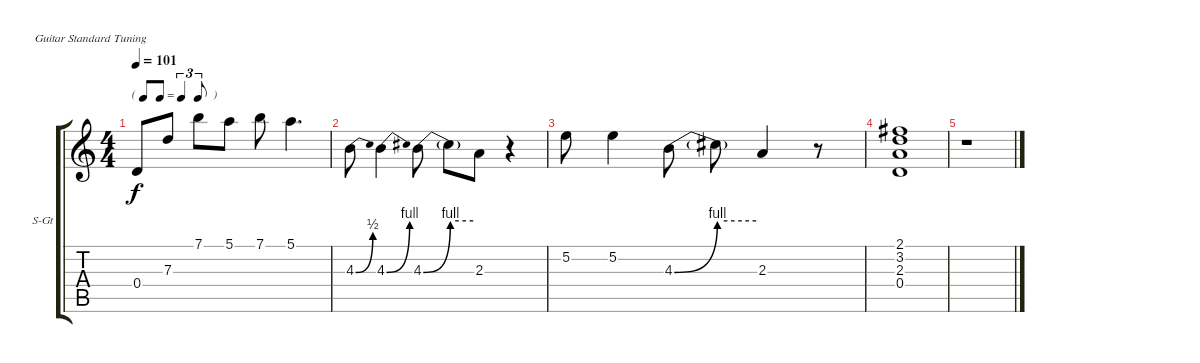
\bracketExtendMode groupsimilarinstruments
\firstSystemTrackNameOrientation horizontal
\otherSystemsTrackNameOrientation horizontal
\track ("Mick Taylor - Guitar Solo" "S-Gt") {instrument acousticguitarsteel}
\staff {score tabs}
\tuning (E4 B3 G3 D3 A2 E2)
\ts (4 4)
\tf triplet8th
\tempo 101
\clef g2
\ks c
0.4.8{dy f} 7.3.8 7.1.8 5.1.8 7.1.8 5.1.4{d} |
4.3{be (bend 0 0 60 2)}.8 4.3{be (bend 0 0 60 4)}.4 4.3{be (bend 0 0 60 4)}.8 4.3{be (hold 0 4 60 4) t}.8 2.3.8 r.4 |
5.2.8 5.2.4 4.3{be (bend 0 0 60 4)}.8 4.3{be (hold 0 4 60 4) t}.8 2.3.4 r.8 |
(2.1 3.2 2.3 0.4).1 |
r.1
